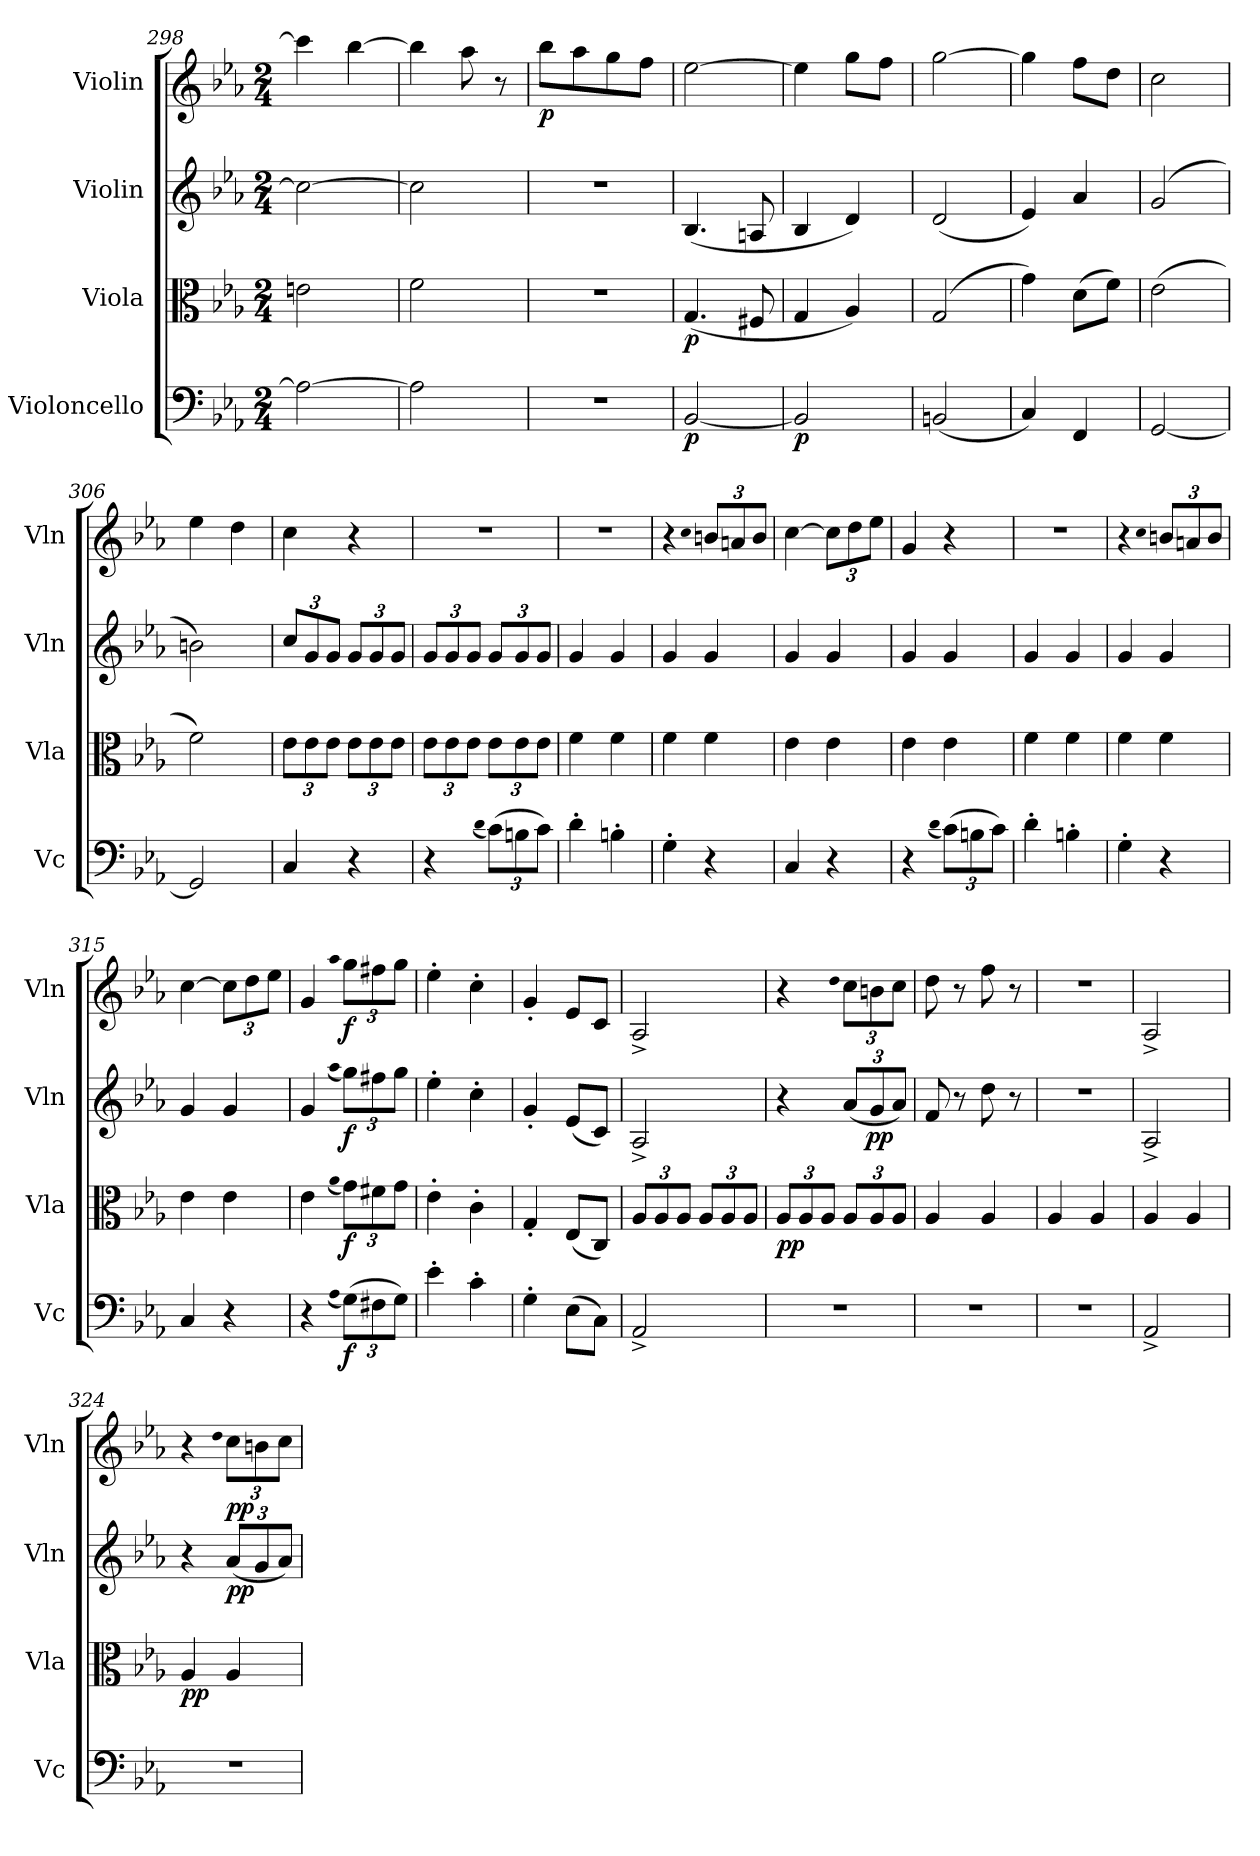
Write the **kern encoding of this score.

**kern	**dynam	**kern	**dynam	**kern	**dynam	**kern	**dynam
*part4	*part4	*part3	*part3	*part2	*part2	*part1	*part1
*staff4	*staff4	*staff3	*staff3	*staff2	*staff2	*staff1	*staff1
*I"Violoncello	*	*I"Viola	*	*I"Violin	*	*I"Violin	*
*I'Vc	*	*I'Vla	*	*I'Vln	*	*I'Vln	*
*clefF4	*	*clefC3	*	*clefG2	*	*clefG2	*
*k[b-e-a-]	*	*k[b-e-a-]	*	*k[b-e-a-]	*	*k[b-e-a-]	*
*M2/4	*	*M2/4	*	*M2/4	*	*M2/4	*
=298	=298	=298	=298	=298	=298	=298	=298
2A-\_	.	2en\	.	2cc\_	.	4ccc\]	.
.	.	.	.	.	.	[4bb-\	.
=299	=299	=299	=299	=299	=299	=299	=299
2A-\]	.	2f\	.	2cc\]	.	4bb-\]	.
.	.	.	.	.	.	8aa-\	.
.	.	.	.	.	.	8r	.
=300	=300	=300	=300	=300	=300	=300	=300
2r	.	2r	.	2r	.	8bb-\L	p
.	.	.	.	.	.	8aa-\	.
.	.	.	.	.	.	8gg\	.
.	.	.	.	.	.	8ff\J	.
=301	=301	=301	=301	=301	=301	=301	=301
[2BB-/	p	(4.G/	p	(4.B-/	.	[2ee-\	.
.	.	8F#X/	.	8An/	.	.	.
=302	=302	=302	=302	=302	=302	=302	=302
2BB-/]	p	4G/	.	4B-/	.	4ee-\]	.
.	.	4A-/)	.	4d/)	.	8gg\L	.
.	.	.	.	.	.	8ff\J	.
=303	=303	=303	=303	=303	=303	=303	=303
(2BBn/	.	(2G/	.	(2d/	.	[2gg\	.
=304	=304	=304	=304	=304	=304	=304	=304
4C/)	.	4g\)	.	4e-/)	.	4gg\]	.
4FF/	.	(8d\L	.	4a-/	.	8ff\L	.
.	.	8f\J)	.	.	.	8dd\J	.
=305	=305	=305	=305	=305	=305	=305	=305
[2GG/	.	(2e-\	.	(2g/	.	2cc\	.
=306	=306	=306	=306	=306	=306	=306	=306
2GG/]	.	2f\)	.	2bn\)	.	4ee-\	.
.	.	.	.	.	.	4dd\	.
=307	=307	=307	=307	=307	=307	=307	=307
4C/	.	12e-\L	.	12cc/L	.	4cc\	.
.	.	12e-\	.	12g/	.	.	.
.	.	12e-\J	.	12g/J	.	.	.
4r	.	12e-\L	.	12g/L	.	4r	.
.	.	12e-\	.	12g/	.	.	.
.	.	12e-\J	.	12g/J	.	.	.
=308	=308	=308	=308	=308	=308	=308	=308
4r	.	12e-\L	.	12g/L	.	2r	.
.	.	12e-\	.	12g/	.	.	.
.	.	12e-\J	.	12g/J	.	.	.
(qd	.	.	.	.	.	.	.
(12c\L)	.	12e-\L	.	12g/L	.	.	.
12Bn\	.	12e-\	.	12g/	.	.	.
12c\J)	.	12e-\J	.	12g/J	.	.	.
=309	=309	=309	=309	=309	=309	=309	=309
4d'\	.	4f\	.	4g/	.	2r	.
4Bn'\	.	4f\	.	4g/	.	.	.
=310	=310	=310	=310	=310	=310	=310	=310
4G'\	.	4f\	.	4g/	.	4r	.
.	.	.	.	.	.	qcc	.
4r	.	4f\	.	4g/	.	12bn/L	.
.	.	.	.	.	.	12an/	.
.	.	.	.	.	.	12b/J	.
=311	=311	=311	=311	=311	=311	=311	=311
4C/	.	4e-\	.	4g/	.	[4cc\	.
4r	.	4e-\	.	4g/	.	12cc\L]	.
.	.	.	.	.	.	12dd\	.
.	.	.	.	.	.	12ee-\J	.
=312	=312	=312	=312	=312	=312	=312	=312
4r	.	4e-\	.	4g/	.	4g/	.
(qd	.	.	.	.	.	.	.
(12c\L)	.	4e-\	.	4g/	.	4r	.
12Bn\	.	.	.	.	.	.	.
12c\J)	.	.	.	.	.	.	.
=313	=313	=313	=313	=313	=313	=313	=313
4d'\	.	4f\	.	4g/	.	2r	.
4Bn'\	.	4f\	.	4g/	.	.	.
=314	=314	=314	=314	=314	=314	=314	=314
4G'\	.	4f\	.	4g/	.	4r	.
.	.	.	.	.	.	qcc	.
4r	.	4f\	.	4g/	.	12bn/L	.
.	.	.	.	.	.	12an/	.
.	.	.	.	.	.	12b/J	.
=315	=315	=315	=315	=315	=315	=315	=315
4C/	.	4e-\	.	4g/	.	[4cc\	.
4r	.	4e-\	.	4g/	.	12cc\L]	.
.	.	.	.	.	.	12dd\	.
.	.	.	.	.	.	12ee-\J	.
=316	=316	=316	=316	=316	=316	=316	=316
4r	.	4e-\	.	4g/	.	4g/	.
(qA-	.	(qa-	.	(qaa-	.	qaa-	.
(12G\L)	f	12g\L)	f	12gg\L)	f	12gg\L	f
12F#X\	.	12f#X\	.	12ff#X\	.	12ff#X\	.
12G\J)	.	12g\J	.	12gg\J	.	12gg\J	.
=317	=317	=317	=317	=317	=317	=317	=317
4e-'\	.	4e-'\	.	4ee-'\	.	4ee-'\	.
4c'\	.	4c'\	.	4cc'\	.	4cc'\	.
=318	=318	=318	=318	=318	=318	=318	=318
4G'\	.	4G'/	.	4g'/	.	4g'/	.
(8E-\L	.	(8E-/L	.	(8e-/L	.	8e-/L	.
8C\J)	.	8C/J)	.	8c/J)	.	8c/J	.
=319	=319	=319	=319	=319	=319	=319	=319
2AA-^/	.	12A-/L	.	2A-^/	.	2A-^/	.
.	.	12A-/	.	.	.	.	.
.	.	12A-/J	.	.	.	.	.
.	.	12A-/L	.	.	.	.	.
.	.	12A-/	.	.	.	.	.
.	.	12A-/J	.	.	.	.	.
=320	=320	=320	=320	=320	=320	=320	=320
2r	.	12A-/L	pp	4r	.	4r	.
.	.	12A-/	.	.	.	.	.
.	.	12A-/J	.	.	.	.	.
.	.	.	.	.	.	qdd	.
.	.	12A-/L	.	(12a-/L	.	12cc\L	.
.	.	12A-/	.	12g/	pp	12bn\	.
.	.	12A-/J	.	12a-/J)	.	12cc\J	.
=321	=321	=321	=321	=321	=321	=321	=321
2r	.	4A-/	.	8f/	.	8dd\	.
.	.	.	.	8r	.	8r	.
.	.	4A-/	.	8dd\	.	8ff\	.
.	.	.	.	8r	.	8r	.
=322	=322	=322	=322	=322	=322	=322	=322
2r	.	4A-/	.	2r	.	2r	.
.	.	4A-/	.	.	.	.	.
=323	=323	=323	=323	=323	=323	=323	=323
2AA-^/	.	4A-/	.	2A-^/	.	2A-^/	.
.	.	4A-/	.	.	.	.	.
=324	=324	=324	=324	=324	=324	=324	=324
2r	.	4A-/	pp	4r	.	4r	.
.	.	.	.	.	.	qdd	.
.	.	4A-/	.	(12a-/L	pp	12cc\L	pp
.	.	.	.	12g/	.	12bn\	.
.	.	.	.	12a-/J)	.	12cc\J	.
=	=	=	=	=	=	=	=
*-	*-	*-	*-	*-	*-	*-	*-
